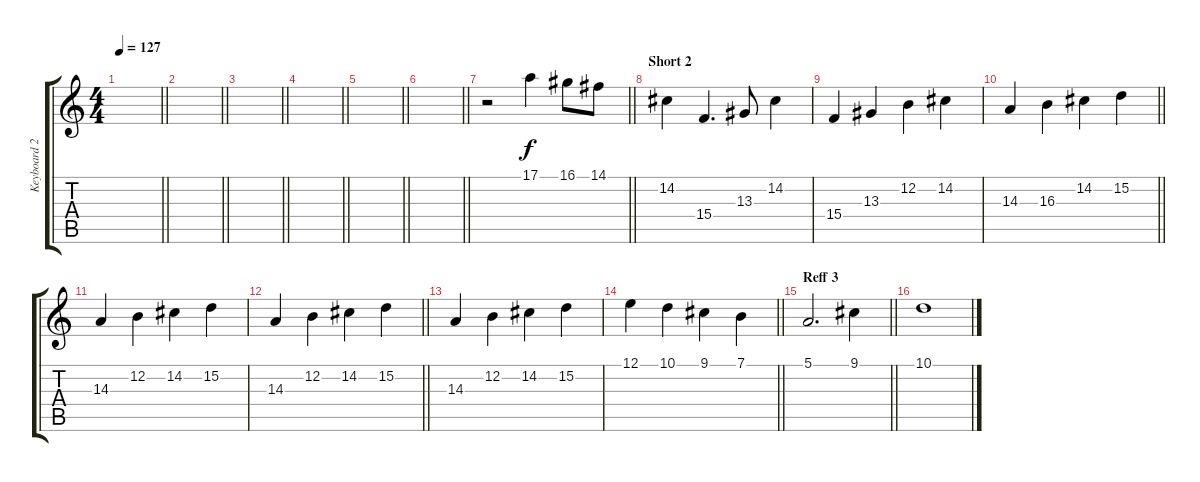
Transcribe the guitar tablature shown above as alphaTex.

\track ("Keyboard 2" "Keyboard 2") {instrument stringensemble1}
\staff {score tabs}
\tuning (E4 B3 G3 D3 A2 E2) {hide}
\ts (4 4)
\tempo 127
\clef g2
\barLineRight lightlight
\ks c
|
\barLineRight lightlight
|
\barLineRight lightlight
|
\barLineRight lightlight
|
\barLineRight lightlight
|
\barLineRight lightlight
|
\barLineRight lightlight
r.2 17.1.4 16.1.8 14.1.8 |
\section ("" "Short 2")
14.2.4 15.4.4{d} 13.3.8 14.2.4 |
15.4.4 13.3.4 12.2.4 14.2.4 |
\barLineRight lightlight
14.3.4 16.3.4 14.2.4 15.2.4 |
14.3.4 12.2.4 14.2.4 15.2.4 |
\barLineRight lightlight
14.3.4 12.2.4 14.2.4 15.2.4 |
14.3.4 12.2.4 14.2.4 15.2.4 |
\barLineRight lightlight
12.1.4 10.1.4 9.1.4 7.1.4 |
\section ("" "Reff 3")
\barLineRight lightlight
5.1.2{d} 9.1.4 |
10.1.1
